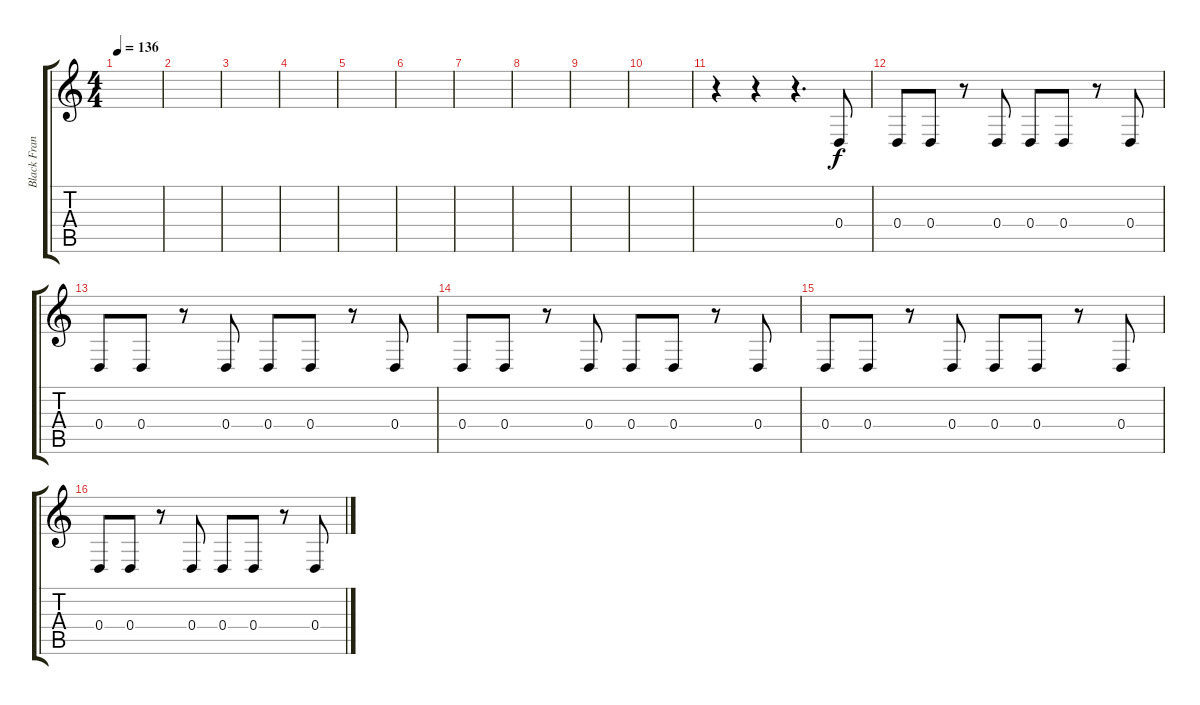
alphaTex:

\track ("Black Francis (Breath)" "Black Fran") {instrument lead6voice}
\staff {score tabs}
\tuning (E4 B3 G3 D3 A2 E2) {hide}
\ts (4 4)
\tempo 136
\clef g2
\ks c
|
|
|
|
|
|
|
|
|
|
r.4 r.4 r.4{d} 0.4.8 |
0.4.8 0.4.8 r.8 0.4.8 0.4.8 0.4.8 r.8 0.4.8 |
0.4.8 0.4.8 r.8 0.4.8 0.4.8 0.4.8 r.8 0.4.8 |
0.4.8 0.4.8 r.8 0.4.8 0.4.8 0.4.8 r.8 0.4.8 |
0.4.8 0.4.8 r.8 0.4.8 0.4.8 0.4.8 r.8 0.4.8 |
0.4.8 0.4.8 r.8 0.4.8 0.4.8 0.4.8 r.8 0.4.8
